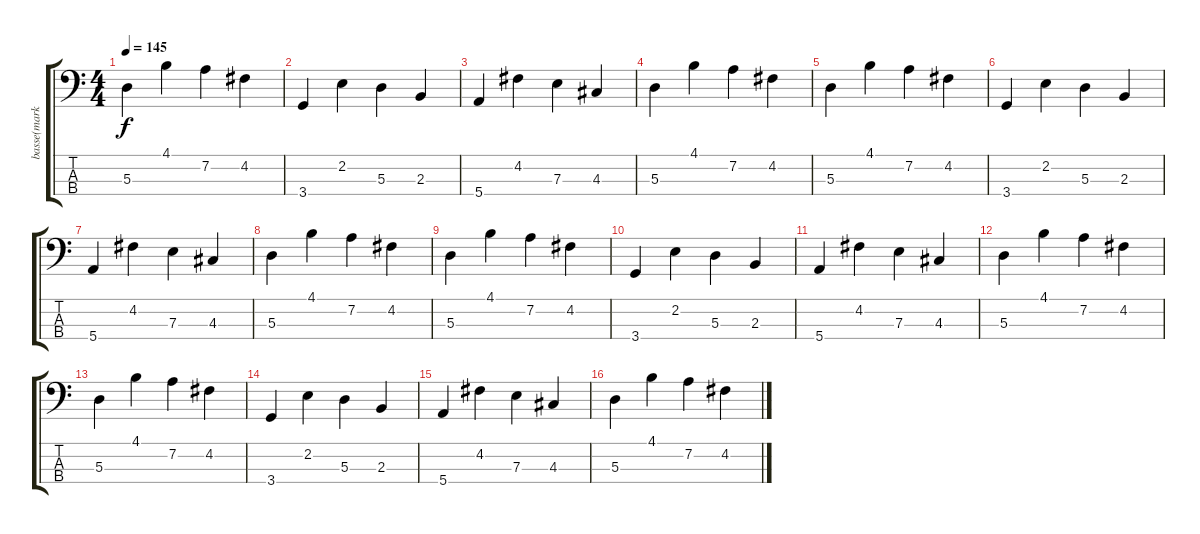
\track ("basse(mark)" "basse(mark") {instrument electricbasspick}
\staff {score tabs}
\tuning (G2 D2 A1 E1) {hide}
\ts (4 4)
\tempo 145
\clef f4
\ks c
5.3.4{dy f} 4.1.4 7.2.4 4.2.4 |
3.4.4 2.2.4 5.3.4 2.3.4 |
5.4.4 4.2.4 7.3.4 4.3.4 |
5.3.4 4.1.4 7.2.4 4.2.4 |
5.3.4 4.1.4 7.2.4 4.2.4 |
3.4.4 2.2.4 5.3.4 2.3.4 |
5.4.4 4.2.4 7.3.4 4.3.4 |
5.3.4 4.1.4 7.2.4 4.2.4 |
5.3.4 4.1.4 7.2.4 4.2.4 |
3.4.4 2.2.4 5.3.4 2.3.4 |
5.4.4 4.2.4 7.3.4 4.3.4 |
5.3.4 4.1.4 7.2.4 4.2.4 |
5.3.4 4.1.4 7.2.4 4.2.4 |
3.4.4 2.2.4 5.3.4 2.3.4 |
5.4.4 4.2.4 7.3.4 4.3.4 |
5.3.4 4.1.4 7.2.4 4.2.4
